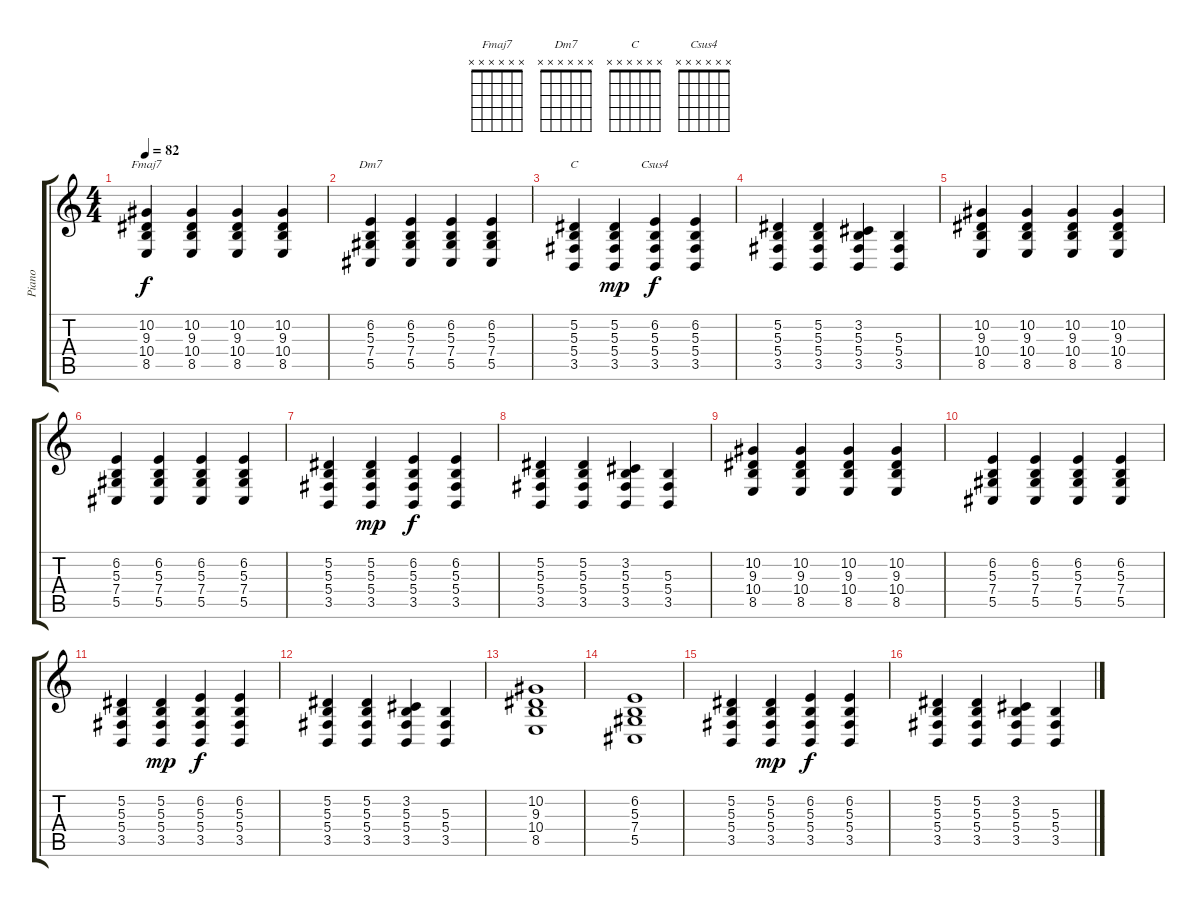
\track ("Piano" "Piano") {instrument acousticgrandpiano}
\staff {score tabs}
\tuning (Eb4 Bb3 Gb3 Db3 Ab2 Eb2) {hide}
\chord ("Fmaj7" x x x x x x) {firstfret 0}
\chord ("Dm7" x x x x x x) {firstfret 0}
\chord ("C" x x x x x x) {firstfret 0}
\chord ("Csus4" x x x x x x) {firstfret 0}
\ts (4 4)
\tempo 82
\clef g2
\ks c
(10.2 9.3 10.4 8.5).4{ch "Fmaj7" dy f} (10.2 9.3 10.4 8.5).4 (10.2 9.3 10.4 8.5).4 (10.2 9.3 10.4 8.5).4 |
(6.2 5.3 7.4 5.5).4{ch "Dm7"} (6.2 5.3 7.4 5.5).4 (6.2 5.3 7.4 5.5).4 (6.2 5.3 7.4 5.5).4 |
(5.2 5.3 5.4 3.5).4{ch "C"} (5.2 5.3 5.4 3.5).4{dy mp} (6.2 5.3 5.4 3.5).4{ch "Csus4" dy f} (6.2 5.3 5.4 3.5).4 |
(5.2 5.3 5.4 3.5).4 (5.2 5.3 5.4 3.5).4 (3.2 5.3 5.4 3.5).4 (5.3 5.4 3.5).4 |
(10.2 9.3 10.4 8.5).4 (10.2 9.3 10.4 8.5).4 (10.2 9.3 10.4 8.5).4 (10.2 9.3 10.4 8.5).4 |
(6.2 5.3 7.4 5.5).4 (6.2 5.3 7.4 5.5).4 (6.2 5.3 7.4 5.5).4 (6.2 5.3 7.4 5.5).4 |
(5.2 5.3 5.4 3.5).4 (5.2 5.3 5.4 3.5).4{dy mp} (6.2 5.3 5.4 3.5).4{dy f} (6.2 5.3 5.4 3.5).4 |
(5.2 5.3 5.4 3.5).4 (5.2 5.3 5.4 3.5).4 (3.2 5.3 5.4 3.5).4 (5.3 5.4 3.5).4 |
(10.2 9.3 10.4 8.5).4 (10.2 9.3 10.4 8.5).4 (10.2 9.3 10.4 8.5).4 (10.2 9.3 10.4 8.5).4 |
(6.2 5.3 7.4 5.5).4 (6.2 5.3 7.4 5.5).4 (6.2 5.3 7.4 5.5).4 (6.2 5.3 7.4 5.5).4 |
(5.2 5.3 5.4 3.5).4 (5.2 5.3 5.4 3.5).4{dy mp} (6.2 5.3 5.4 3.5).4{dy f} (6.2 5.3 5.4 3.5).4 |
(5.2 5.3 5.4 3.5).4 (5.2 5.3 5.4 3.5).4 (3.2 5.3 5.4 3.5).4 (5.3 5.4 3.5).4 |
(10.2 9.3 10.4 8.5).1 |
(6.2 5.3 7.4 5.5).1 |
(5.2 5.3 5.4 3.5).4 (5.2 5.3 5.4 3.5).4{dy mp} (6.2 5.3 5.4 3.5).4{dy f} (6.2 5.3 5.4 3.5).4 |
(5.2 5.3 5.4 3.5).4 (5.2 5.3 5.4 3.5).4 (3.2 5.3 5.4 3.5).4 (5.3 5.4 3.5).4
